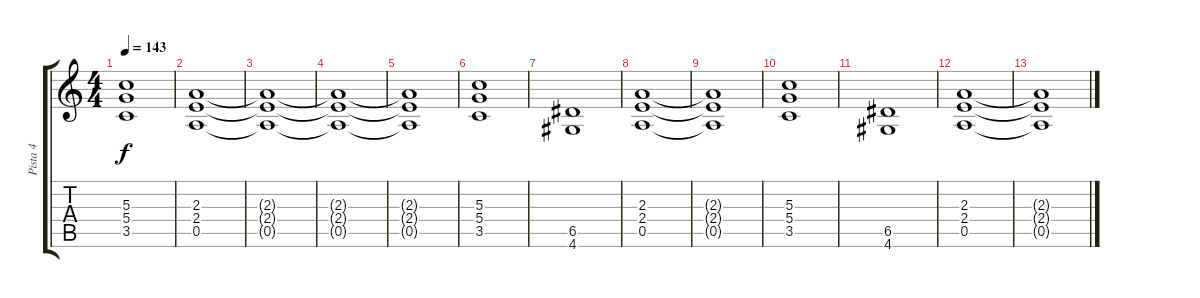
\track ("Pista 4" "Pista 4") {instrument overdrivenguitar}
\staff {score tabs}
\tuning (E4 B3 G3 D3 A2 E2) {hide}
\ts (4 4)
\tempo 143
\clef g2
\ks c
(5.3 5.4 3.5).1{dy f volume 9} |
(2.3 2.4 0.5).1 |
(2.3{t} 2.4{t} 0.5{t}).1 |
(2.3{t} 2.4{t} 0.5{t}).1 |
(2.3{t} 2.4{t} 0.5{t}).1 |
(5.3 5.4 3.5).1 |
(6.5 4.6).1 |
(2.3 2.4 0.5).1 |
(2.3{t} 2.4{t} 0.5{t}).1 |
(5.3 5.4 3.5).1 |
(6.5 4.6).1 |
(2.3 2.4 0.5).1 |
(2.3{t} 2.4{t} 0.5{t}).1
